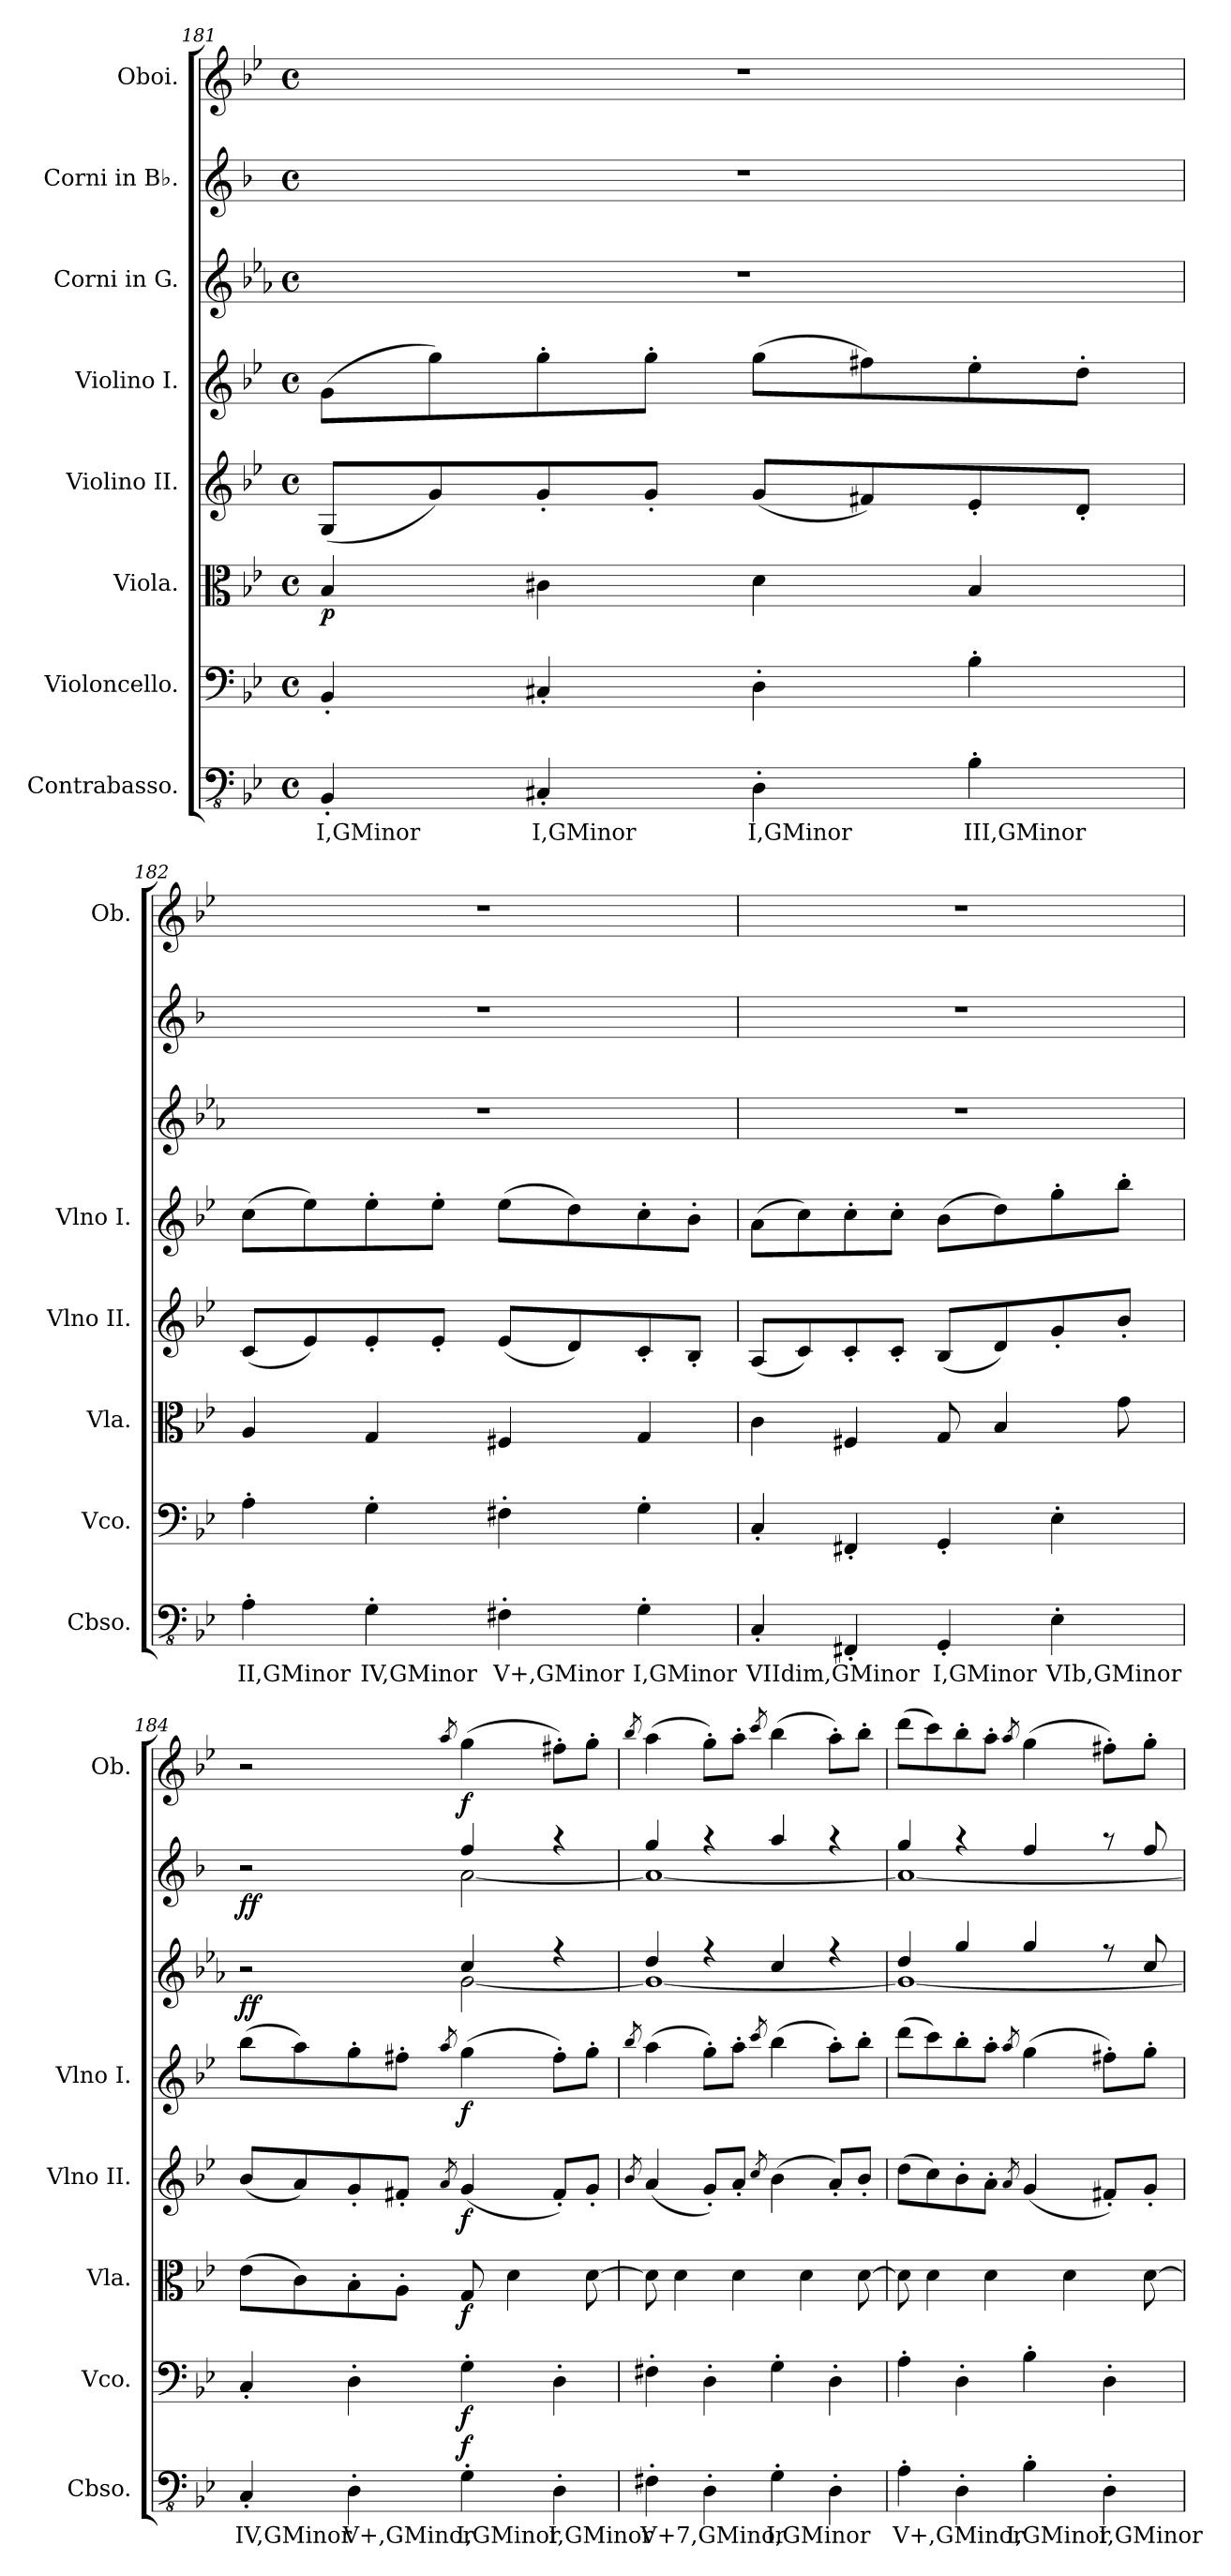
**kern	**text	**dynam	**kern	**dynam	**kern	**dynam	**kern	**dynam	**kern	**dynam	**kern	**dynam	**kern	**dynam	**kern	**dynam
*part8	*part8	*part8	*part7	*part7	*part6	*part6	*part5	*part5	*part4	*part4	*part3	*part3	*part2	*part2	*part1	*part1
*staff8	*staff8	*staff8	*staff7	*staff7	*staff6	*staff6	*staff5	*staff5	*staff4	*staff4	*staff3	*staff3	*staff2	*staff2	*staff1	*staff1
*I"Contrabasso.	*	*	*I"Violoncello.	*	*I"Viola.	*	*I"Violino II.	*	*I"Violino I.	*	*I"Corni in G.	*	*I"Corni in B♭.	*	*I"Oboi.	*
*I'Cbso.	*	*	*I'Vco.	*	*I'Vla.	*	*I'Vlno II.	*	*I'Vlno I.	*	*	*	*	*	*I'Ob.	*
!!LO:LB:g=z
*clefFv4	*	*	*clefF4	*	*clefC3	*	*clefG2	*	*clefG2	*	*clefG2	*	*clefG2	*	*clefG2	*
*	*	*	*	*	*	*	*	*	*	*	*ITrd3c5	*	*ITrd4c7	*	*	*
*k[b-e-]	*	*	*k[b-e-]	*	*k[b-e-]	*	*k[b-e-]	*	*k[b-e-]	*	*k[b-e-]	*	*k[b-e-]	*	*k[b-e-]	*
*M4/4	*	*	*M4/4	*	*M4/4	*	*M4/4	*	*M4/4	*	*M4/4	*	*M4/4	*	*M4/4	*
*met(c)	*	*	*met(c)	*	*met(c)	*	*met(c)	*	*met(c)	*	*met(c)	*	*met(c)	*	*met(c)	*
=181	=181	=181	=181	=181	=181	=181	=181	=181	=181	=181	=181	=181	=181	=181	=181	=181
!	!	!	!	!	!	!LO:DY:b	!	!	!	!	!	!	!	!	!	!
4BBB-'/	I,GMinor	.	4BB-'/	.	4B-/	p	(8G/L	.	(8g\L	.	1r	.	1r	.	1r	.
.	.	.	.	.	.	.	8g/)	.	8gg\)	.	.	.	.	.	.	.
4CC#X'/	I,GMinor	.	4C#X'/	.	4c#X\	.	8g'/	.	8gg'\	.	.	.	.	.	.	.
.	.	.	.	.	.	.	8g'/J	.	8gg'\J	.	.	.	.	.	.	.
4DD'\	I,GMinor	.	4D'\	.	4d\	.	(8g/L	.	(8gg\L	.	.	.	.	.	.	.
.	.	.	.	.	.	.	8f#X/)	.	8ff#X\)	.	.	.	.	.	.	.
4BB-'\	III,GMinor	.	4B-'\	.	4B-/	.	8e-'/	.	8ee-'\	.	.	.	.	.	.	.
.	.	.	.	.	.	.	8d'/J	.	8dd'\J	.	.	.	.	.	.	.
=182	=182	=182	=182	=182	=182	=182	=182	=182	=182	=182	=182	=182	=182	=182	=182	=182
4AA'\	II,GMinor	.	4A'\	.	4A/	.	(8c/L	.	(8cc\L	.	1r	.	1r	.	1r	.
.	.	.	.	.	.	.	8e-/)	.	8ee-\)	.	.	.	.	.	.	.
4GG'\	IV,GMinor	.	4G'\	.	4G/	.	8e-'/	.	8ee-'\	.	.	.	.	.	.	.
.	.	.	.	.	.	.	8e-'/J	.	8ee-'\J	.	.	.	.	.	.	.
4FF#X'\	V+,GMinor	.	4F#X'\	.	4F#X/	.	(8e-/L	.	(8ee-\L	.	.	.	.	.	.	.
.	.	.	.	.	.	.	8d/)	.	8dd\)	.	.	.	.	.	.	.
4GG'\	I,GMinor	.	4G'\	.	4G/	.	8c'/	.	8cc'\	.	.	.	.	.	.	.
.	.	.	.	.	.	.	8B-'/J	.	8b-'\J	.	.	.	.	.	.	.
!!LO:PB:g=z
=183	=183	=183	=183	=183	=183	=183	=183	=183	=183	=183	=183	=183	=183	=183	=183	=183
4CC'/	VIIdim,GMinor	.	4C'/	.	4c\	.	(8A/L	.	(8a\L	.	1r	.	1r	.	1r	.
.	.	.	.	.	.	.	8c/)	.	8cc\)	.	.	.	.	.	.	.
4FFF#X'/	.	.	4FF#X'/	.	4F#X/	.	8c'/	.	8cc'\	.	.	.	.	.	.	.
.	.	.	.	.	.	.	8c'/J	.	8cc'\J	.	.	.	.	.	.	.
4GGG'/	I,GMinor	.	4GG'/	.	8G/	.	(8B-/L	.	(8b-\L	.	.	.	.	.	.	.
.	.	.	.	.	4B-/	.	8d/)	.	8dd\)	.	.	.	.	.	.	.
4EE-'\	VIb,GMinor	.	4E-'\	.	.	.	8g'/	.	8gg'\	.	.	.	.	.	.	.
.	.	.	.	.	8g\	.	8b-'/J	.	8bb-'\J	.	.	.	.	.	.	.
!!LO:PB:g=z
=184	=184	=184	=184	=184	=184	=184	=184	=184	=184	=184	=184	=184	=184	=184	=184	=184
*	*	*	*	*	*	*	*	*	*	*	*^	*	*^	*	*	*
!	!	!	!	!	!	!	!	!	!	!	!	!	!LO:DY:b	!	!	!	!	!
!	!	!	!	!	!	!	!	!	!	!	!	!	!LO:DY:n=1:b	!	!	!LO:DY:b	!	!
!	!	!	!	!	!	!	!	!	!	!	!	!	!	!	!	!LO:DY:n=1:b	!	!
4CC'/	IV,GMinor	.	4C'/	.	(8e-\L	.	(8b-/L	.	(8bb-\L	.	2r	2ryy	f f	2r	2ryy	f f	2r	.
.	.	.	.	.	8c\)	.	8a/)	.	8aa\)	.	.	.	.	.	.	.	.	.
4DD'\	V+,GMinor	.	4D'\	.	8B-'\	.	8g'/	.	8gg'\	.	.	.	.	.	.	.	.	.
.	.	.	.	.	8A'\J	.	8f#X'/J	.	8ff#X'\J	.	.	.	.	.	.	.	.	.
.	.	.	.	.	.	.	8qa/	.	8qaa/	.	.	.	.	.	.	.	8qaa/	.
!	!	!LO:DY:b	!	!LO:DY:b	!	!LO:DY:b	!	!LO:DY:b	!	!LO:DY:b	!	!	!	!	!	!	!	!LO:DY:b
4GG'\	I,GMinor	f	4G'\	f	8G/	f	(4g/	f	(4gg\	f	4g/	[2d\	.	4b-/	[2d\	.	(4gg\	f
.	.	.	.	.	4d\	.	.	.	.	.	.	.	.	.	.	.	.	.
4DD'\	I,GMinor	.	4D'\	.	.	.	8f#'/L)	.	8ff#'\L)	.	4r	.	.	4r	.	.	8ff#X'\L)	.
.	.	.	.	.	[8d\	.	8g'/J	.	8gg'\J	.	.	.	.	.	.	.	8gg'\J	.
=185	=185	=185	=185	=185	=185	=185	=185	=185	=185	=185	=185	=185	=185	=185	=185	=185	=185	=185
.	.	.	.	.	.	.	8qb-/	.	8qbb-/	.	.	.	.	.	.	.	8qbb-/	.
4FF#X'\	V+7,GMinor	.	4F#X'\	.	8d\]	.	(4a/	.	(4aa\	.	4a/	1d_	.	4cc/	1d_	.	(4aa\	.
.	.	.	.	.	4d\	.	.	.	.	.	.	.	.	.	.	.	.	.
4DD'\	.	.	4D'\	.	.	.	8g'/L)	.	8gg'\L)	.	4r	.	.	4r	.	.	8gg'\L)	.
.	.	.	.	.	4d\	.	8a'/J	.	8aa'\J	.	.	.	.	.	.	.	8aa'\J	.
.	.	.	.	.	.	.	8qcc/	.	8qccc/	.	.	.	.	.	.	.	8qccc/	.
4GG'\	I,GMinor	.	4G'\	.	.	.	(4b-\	.	(4bb-\	.	4g/	.	.	4dd/	.	.	(4bb-\	.
.	.	.	.	.	4d\	.	.	.	.	.	.	.	.	.	.	.	.	.
4DD'\	.	.	4D'\	.	.	.	8a'/L)	.	8aa'\L)	.	4r	.	.	4r	.	.	8aa'\L)	.
.	.	.	.	.	[8d\	.	8b-'/J	.	8bb-'\J	.	.	.	.	.	.	.	8bb-'\J	.
=186	=186	=186	=186	=186	=186	=186	=186	=186	=186	=186	=186	=186	=186	=186	=186	=186	=186	=186
4AA'\	V+,GMinor	.	4A'\	.	8d\]	.	(8dd\L	.	(8ddd\L	.	4a/	1d_	.	4cc/	1d_	.	(8ddd\L	.
.	.	.	.	.	4d\	.	8cc\)	.	8ccc\)	.	.	.	.	.	.	.	8ccc\)	.
4DD'\	.	.	4D'\	.	.	.	8b-'\	.	8bb-'\	.	4dd/	.	.	4r	.	.	8bb-'\	.
.	.	.	.	.	4d\	.	8a'\J	.	8aa'\J	.	.	.	.	.	.	.	8aa'\J	.
.	.	.	.	.	.	.	8qa/	.	8qaa/	.	.	.	.	.	.	.	8qaa/	.
4BB-'\	I,GMinor	.	4B-'\	.	.	.	(4g/	.	(4gg\	.	4dd/	.	.	4b-/	.	.	(4gg\	.
.	.	.	.	.	4d\	.	.	.	.	.	.	.	.	.	.	.	.	.
4DD'\	I,GMinor	.	4D'\	.	.	.	8f#X'/L)	.	8ff#X'\L)	.	8r	.	.	8r	.	.	8ff#X'\L)	.
.	.	.	.	.	[8d\	.	8g'/J	.	8gg'\J	.	8g/	.	.	8b-/	.	.	8gg'\J	.
*	*	*	*	*	*	*	*	*	*	*	*v	*v	*	*	*	*	*	*
*	*	*	*	*	*	*	*	*	*	*	*	*	*v	*v	*	*	*
=	=	=	=	=	=	=	=	=	=	=	=	=	=	=	=	=
*-	*-	*-	*-	*-	*-	*-	*-	*-	*-	*-	*-	*-	*-	*-	*-	*-
